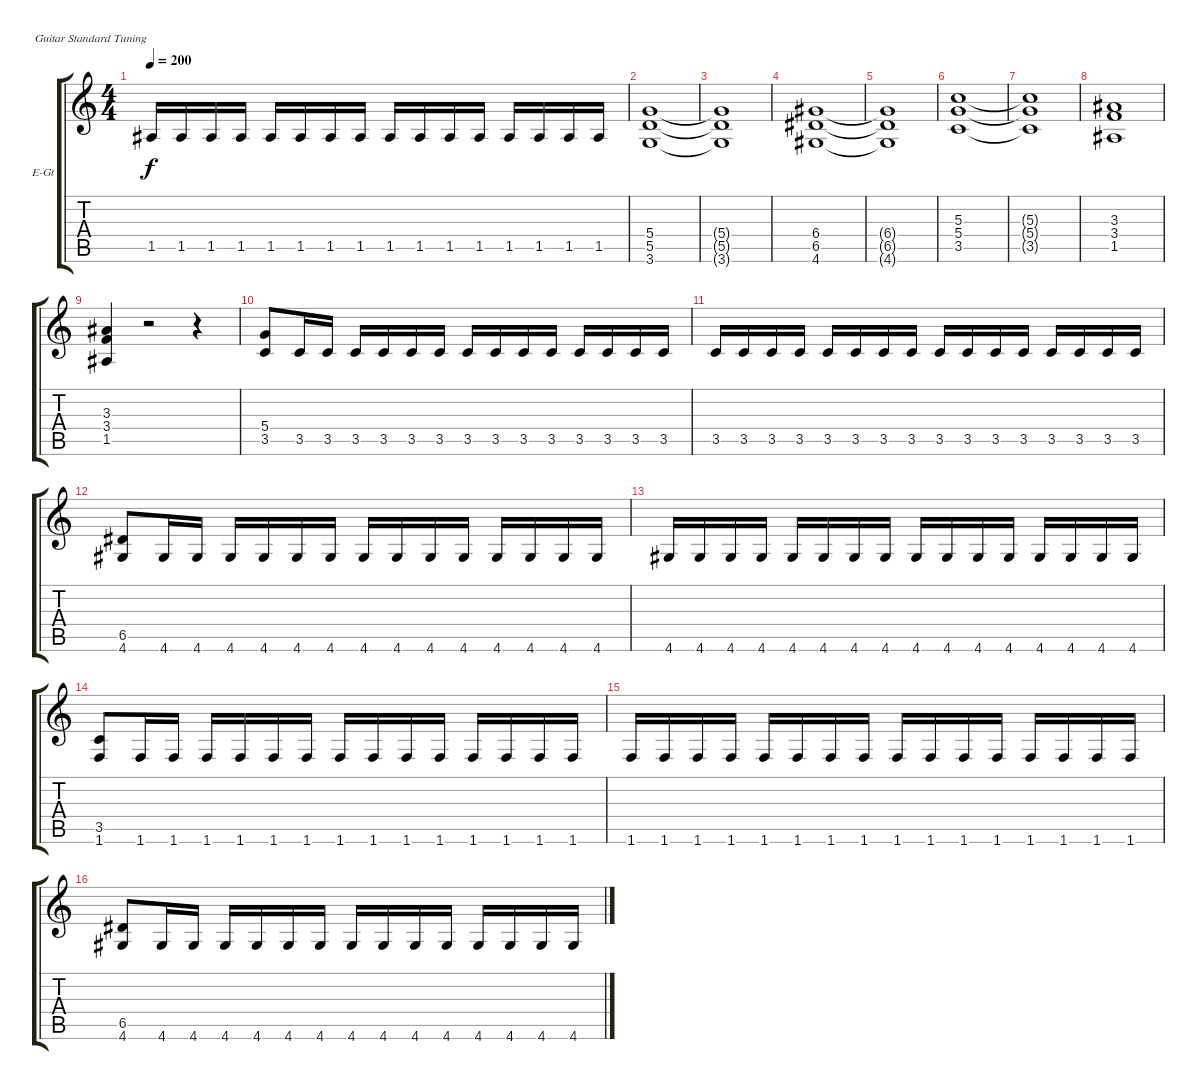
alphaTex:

\bracketExtendMode groupsimilarinstruments
\firstSystemTrackNameOrientation horizontal
\otherSystemsTrackNameOrientation horizontal
\track ("Guitar 1 " "E-Gt") {instrument overdrivenguitar}
\staff {score tabs}
\tuning (E4 B3 G3 D3 A2 E2)
\ts (4 4)
\tempo 200
\clef g2
\ks aminor
1.5.16{dy f} 1.5.16 1.5.16 1.5.16 1.5.16 1.5.16 1.5.16 1.5.16 1.5.16 1.5.16 1.5.16 1.5.16 1.5.16 1.5.16 1.5.16 1.5.16 |
(5.4 5.5 3.6).1 |
(5.4{t} 5.5{t} 3.6{t}).1 |
(6.4 6.5 4.6).1 |
(6.4{t} 6.5{t} 4.6{t}).1 |
(5.3 5.4 3.5).1 |
(5.3{t} 5.4{t} 3.5{t}).1 |
(3.3 3.4 1.5).1 |
(3.3 3.4 1.5).4 r.2 r.4 |
\section ("" "")
(5.4 3.5).8 3.5.16 3.5.16 3.5.16 3.5.16 3.5.16 3.5.16 3.5.16 3.5.16 3.5.16 3.5.16 3.5.16 3.5.16 3.5.16 3.5.16 |
3.5.16 3.5.16 3.5.16 3.5.16 3.5.16 3.5.16 3.5.16 3.5.16 3.5.16 3.5.16 3.5.16 3.5.16 3.5.16 3.5.16 3.5.16 3.5.16 |
(6.5 4.6).8 4.6.16 4.6.16 4.6.16 4.6.16 4.6.16 4.6.16 4.6.16 4.6.16 4.6.16 4.6.16 4.6.16 4.6.16 4.6.16 4.6.16 |
4.6.16 4.6.16 4.6.16 4.6.16 4.6.16 4.6.16 4.6.16 4.6.16 4.6.16 4.6.16 4.6.16 4.6.16 4.6.16 4.6.16 4.6.16 4.6.16 |
(3.5 1.6).8 1.6.16 1.6.16 1.6.16 1.6.16 1.6.16 1.6.16 1.6.16 1.6.16 1.6.16 1.6.16 1.6.16 1.6.16 1.6.16 1.6.16 |
1.6.16 1.6.16 1.6.16 1.6.16 1.6.16 1.6.16 1.6.16 1.6.16 1.6.16 1.6.16 1.6.16 1.6.16 1.6.16 1.6.16 1.6.16 1.6.16 |
(6.5 4.6).8 4.6.16 4.6.16 4.6.16 4.6.16 4.6.16 4.6.16 4.6.16 4.6.16 4.6.16 4.6.16 4.6.16 4.6.16 4.6.16 4.6.16
